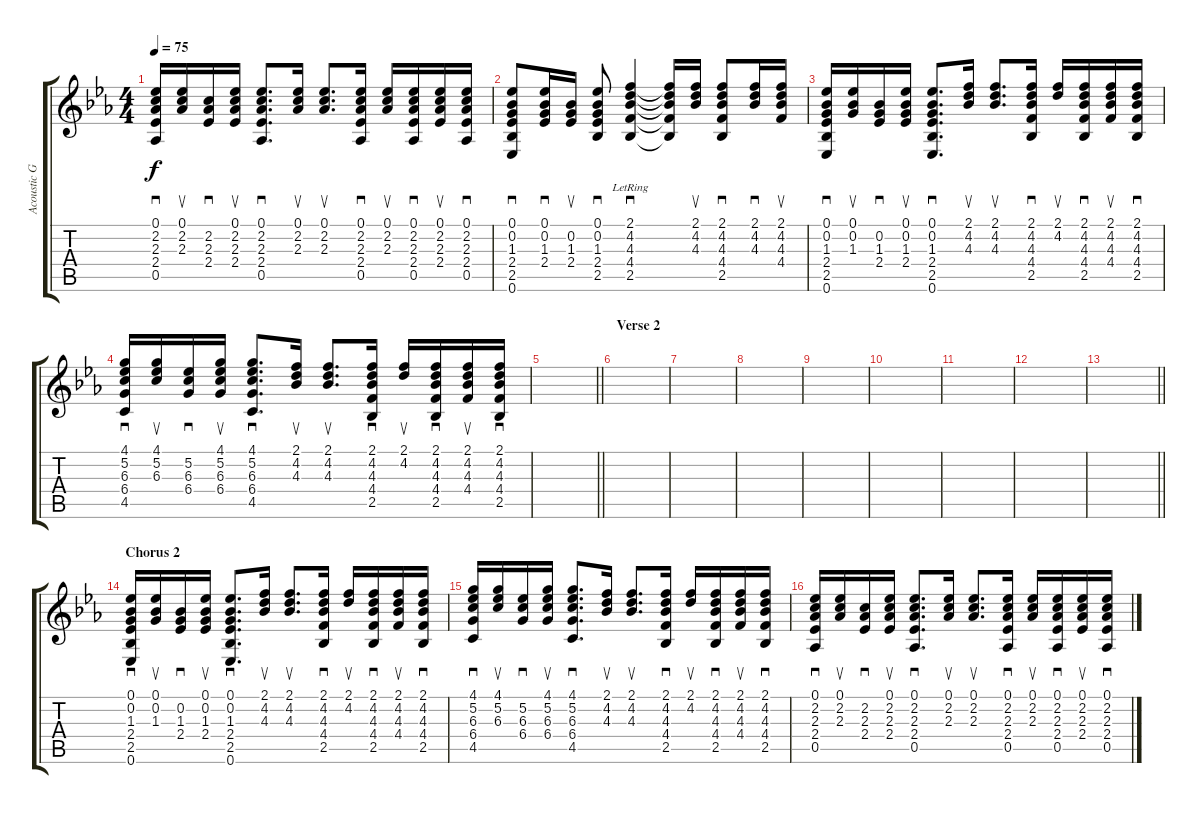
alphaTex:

\track ("Acoustic Guitar" "Acoustic G") {instrument acousticguitarsteel}
\staff {score tabs}
\tuning (Eb4 Bb3 Gb3 Db3 Ab2 Eb2) {hide}
\ts (4 4)
\tempo 75
\clef g2
\ks eb
(0.1 2.2 2.3 2.4 0.5).16{sd dy f} (0.1 2.2 2.3).16{su} (2.2 2.3 2.4).16{sd} (0.1 2.2 2.3 2.4).16{su} (0.1 2.2 2.3 2.4 0.5).8{d sd} (0.1 2.2 2.3).16{su} (0.1 2.2 2.3).8{d su} (0.1 2.2 2.3 2.4 0.5).16{sd} (0.1 2.2 2.3).16{su} (0.1 2.2 2.3 2.4 0.5).16{sd} (0.1 2.2 2.3 2.4).16{su} (0.1 2.2 2.3 2.4 0.5).16{sd} |
(0.1 0.2 1.3 2.4 2.5 0.6).8{sd} (0.1 0.2 1.3 2.4).16{sd} (0.2 1.3 2.4).16{su} (0.1 0.2 1.3 2.4 2.5).8{sd} (2.1{lr} 4.2{lr} 4.3{lr} 4.4{lr} 2.5{lr}).4{sd} (2.1{t} 4.2{t} 4.3{t} 4.4{t} 2.5{t}).16 (2.1 4.2 4.3).16{su} (2.1 4.2 4.3 4.4 2.5).8{sd} (2.1 4.2 4.3).16{sd} (2.1 4.2 4.3 4.4).16{su} |
(0.1 0.2 1.3 2.4 2.5 0.6).16{sd} (0.1 0.2 1.3).16{su} (0.2 1.3 2.4).16{sd} (0.1 0.2 1.3 2.4).16{su} (0.1 0.2 1.3 2.4 2.5 0.6).8{d sd} (2.1 4.2 4.3).16{su} (2.1 4.2 4.3).8{d su} (2.1 4.2 4.3 4.4 2.5).16{sd} (2.1 4.2).16{su} (2.1 4.2 4.3 4.4 2.5).16{sd} (2.1 4.2 4.3 4.4).16{su} (2.1 4.2 4.3 4.4 2.5).16{sd} |
(4.1 5.2 6.3 6.4 4.5).16{sd} (4.1 5.2 6.3).16{su} (5.2 6.3 6.4).16{sd} (4.1 5.2 6.3 6.4).16{su} (4.1 5.2 6.3 6.4 4.5).8{d sd} (2.1 4.2 4.3).16{su} (2.1 4.2 4.3).8{d su} (2.1 4.2 4.3 4.4 2.5).16{sd} (2.1 4.2).16{su} (2.1 4.2 4.3 4.4 2.5).16{sd} (2.1 4.2 4.3 4.4).16{su} (2.1 4.2 4.3 4.4 2.5).16{sd} |
\barLineRight lightlight
|
\section ("" "Verse 2")
|
|
|
|
|
|
|
\barLineRight lightlight
|
\section ("" "Chorus 2")
(0.1 0.2 1.3 2.4 2.5 0.6).16{sd} (0.1 0.2 1.3).16{su} (0.2 1.3 2.4).16{sd} (0.1 0.2 1.3 2.4).16{su} (0.1 0.2 1.3 2.4 2.5 0.6).8{d sd} (2.1 4.2 4.3).16{su} (2.1 4.2 4.3).8{d su} (2.1 4.2 4.3 4.4 2.5).16{sd} (2.1 4.2).16{su} (2.1 4.2 4.3 4.4 2.5).16{sd} (2.1 4.2 4.3 4.4).16{su} (2.1 4.2 4.3 4.4 2.5).16{sd} |
(4.1 5.2 6.3 6.4 4.5).16{sd} (4.1 5.2 6.3).16{su} (5.2 6.3 6.4).16{sd} (4.1 5.2 6.3 6.4).16{su} (4.1 5.2 6.3 6.4 4.5).8{d sd} (2.1 4.2 4.3).16{su} (2.1 4.2 4.3).8{d su} (2.1 4.2 4.3 4.4 2.5).16{sd} (2.1 4.2).16{su} (2.1 4.2 4.3 4.4 2.5).16{sd} (2.1 4.2 4.3 4.4).16{su} (2.1 4.2 4.3 4.4 2.5).16{sd} |
(0.1 2.2 2.3 2.4 0.5).16{sd} (0.1 2.2 2.3).16{su} (2.2 2.3 2.4).16{sd} (0.1 2.2 2.3 2.4).16{su} (0.1 2.2 2.3 2.4 0.5).8{d sd} (0.1 2.2 2.3).16{su} (0.1 2.2 2.3).8{d su} (0.1 2.2 2.3 2.4 0.5).16{sd} (0.1 2.2 2.3).16{su} (0.1 2.2 2.3 2.4 0.5).16{sd} (0.1 2.2 2.3 2.4).16{su} (0.1 2.2 2.3 2.4 0.5).16{sd}
